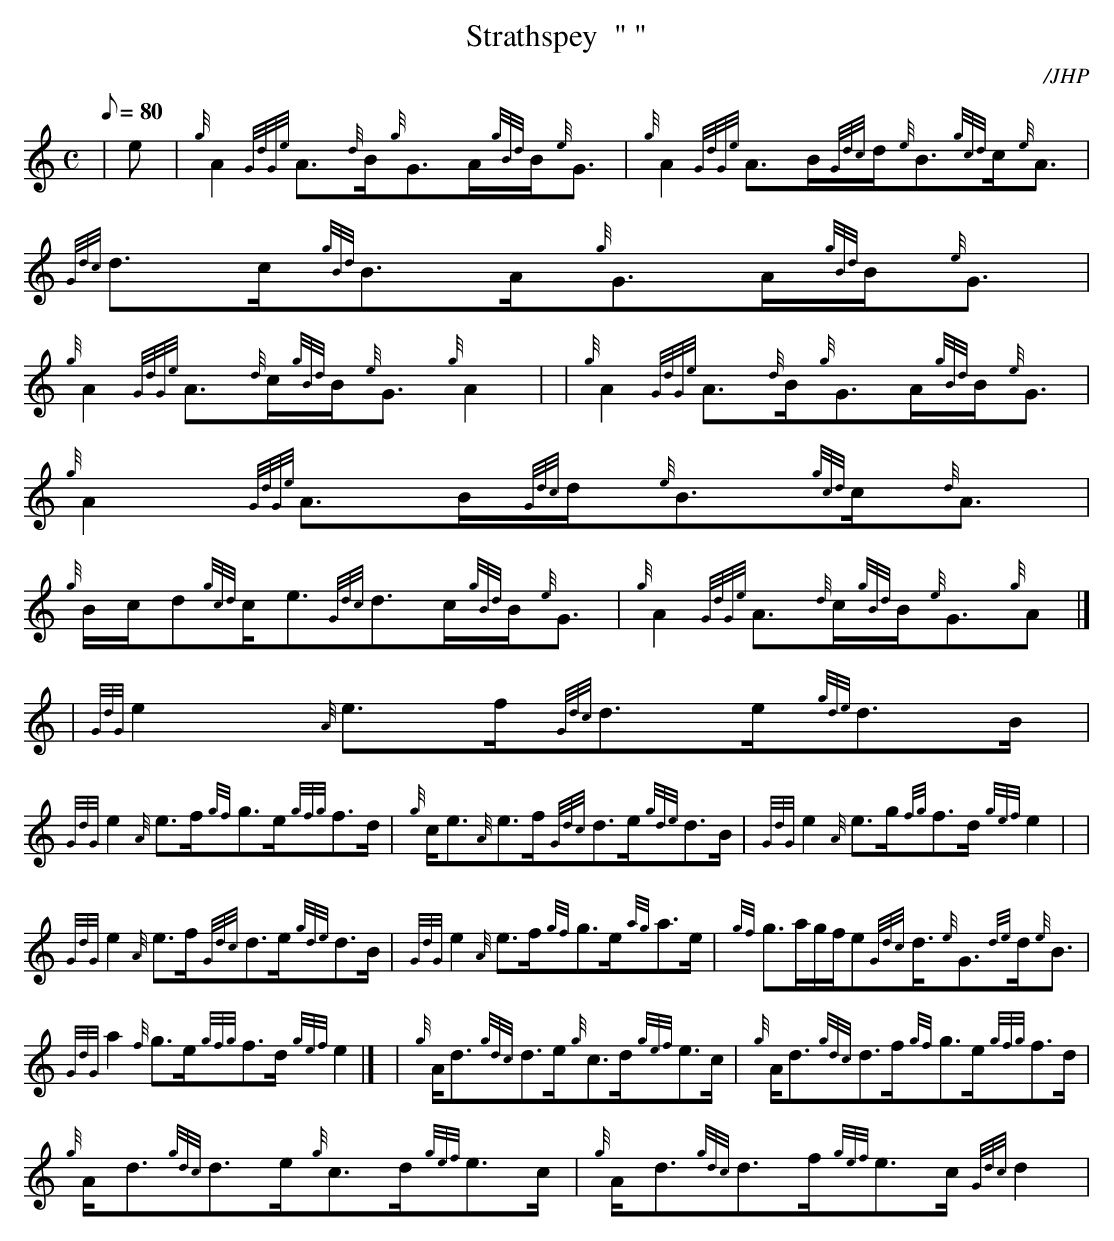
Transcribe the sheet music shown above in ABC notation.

X:1
T:Strathspey  " "
M:C
L:1/8
Q:80
C:/JHP
K:HP
| e | \
{g}A2{GdGe}A3/2{d}B/2{g}G3/2A/2{gBd}B/2{e}G3/2 | \
{g}A2{GdGe}A3/2B/2{Gdc}d/2{e}B3/2{gcd}c/2{e}A3/2 | \
{Gdc}d3/2c/2{gBd}B3/2A/2{g}G3/2A/2{gBd}B/2{e}G3/2 |
{g}A2{GdGe}A3/2{d}c/2{gBd}B/2{e}G3/2{g}A2 | | \
{g}A2{GdGe}A3/2{d}B/2{g}G3/2A/2{gBd}B/2{e}G3/2 | \
{g}A2{GdGe}A3/2B/2{Gdc}d/2{e}B3/2{gcd}c/2{d}A3/2 |
{g}B/2c/2d{gcd}c/2e3/2{Gdc}d3/2c/2{gBd}B/2{e}G3/2 | \
{g}A2{GdGe}A3/2{d}c/2{gBd}B/2{e}G3/2{g}A|]  | \
{GdG}e2{A}e3/2f/2{Gdc}d3/2e/2{gde}d3/2B/2 |
{GdG}e2{A}e3/2f/2{gf}g3/2e/2{gfg}f3/2d/2 | \
{g}c/2e3/2{A}e3/2f/2{Gdc}d3/2e/2{gde}d3/2B/2 | \
{GdG}e2{A}e3/2g/2{fg}f3/2d/2{gef}e2| |
{GdG}e2{A}e3/2f/2{Gdc}d3/2e/2{gde}d3/2B/2 | \
{GdG}e2{A}e3/2f/2{gf}g3/2e/2{ag}a3/2e/2 | \
{gf}g3/2a/2g/2f/2e{Gdc}d3/4{e}G3/2{de}d/2{e}B3/2 |
{GdG}a2{f}g3/2e/2{gfg}f3/2d/2{gef}e2|]  | \
{g}A/2d3/2{gdc}d3/2e/2{g}c3/2d/2{gef}e3/2c/2 | \
{g}A/2d3/2{gdc}d3/2f/2{gf}g3/2e/2{gfg}f3/2d/2 |
{g}A/2d3/2{gdc}d3/2e/2{g}c3/2d/2{gef}e3/2c/2 | \
{g}A/2d3/2{gdc}d3/2f/2{gef}e3/2c/2{Gdc}d2 |
